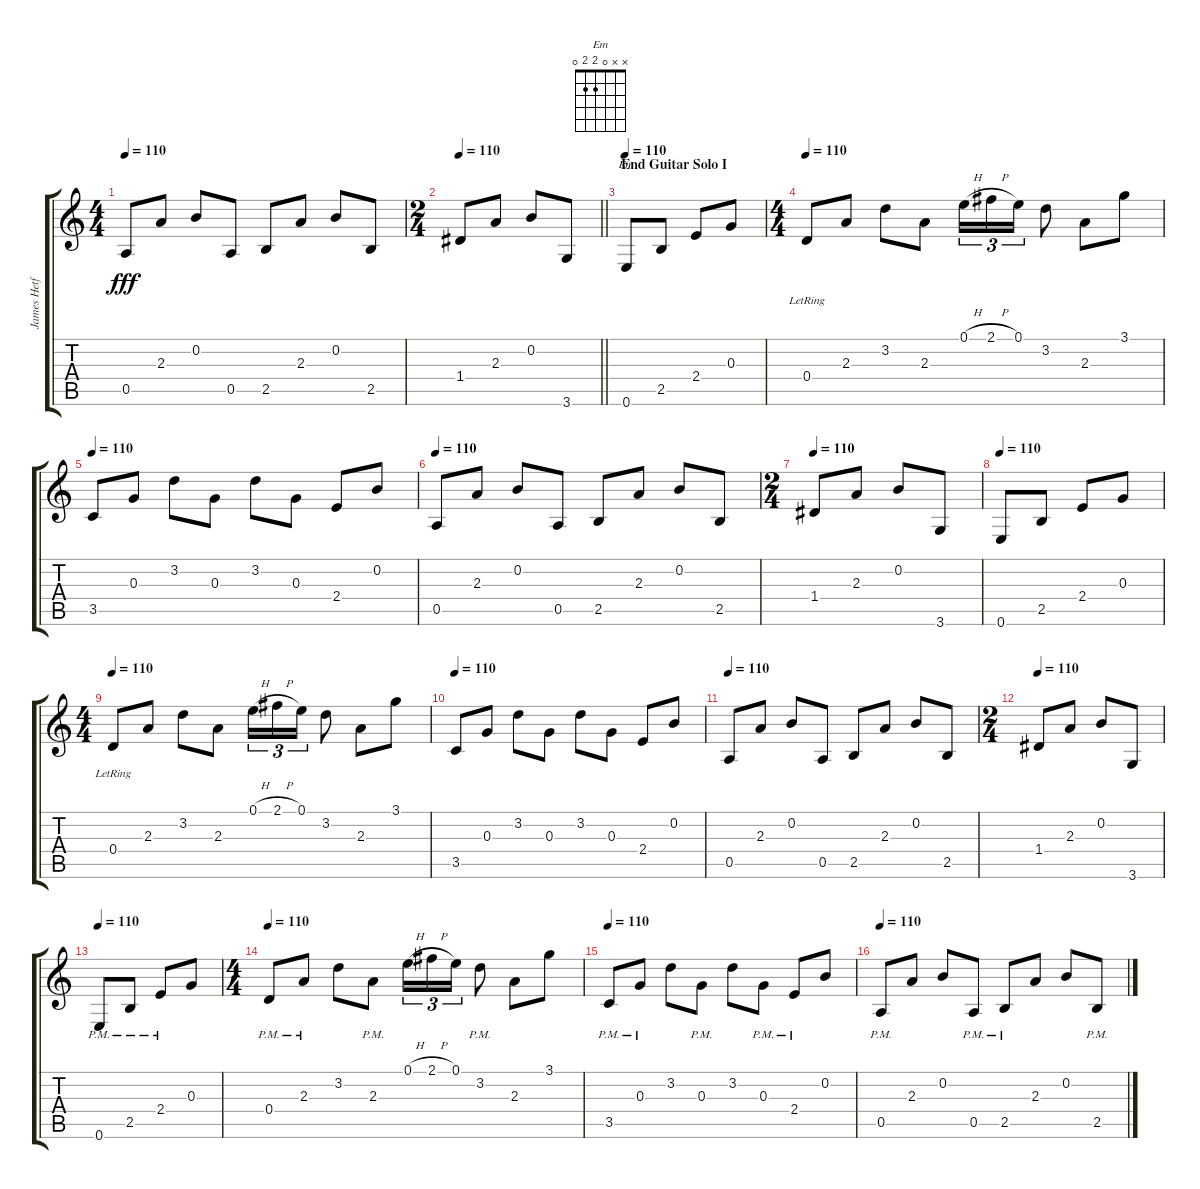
\track ("James Hetfield" "James Hetf") {instrument distortionguitar}
\staff {score tabs}
\tuning (E4 B3 G3 D3 A2 E2) {hide}
\chord ("Em" x x 0 2 2 0)
\ts (4 4)
\tempo 110
\clef g2
\ks c
0.5.8{dy fff} 2.3.8 0.2.8 0.5.8 2.5.8 2.3.8 0.2.8 2.5.8 |
\ts (2 4)
\tempo 110
\barLineRight lightlight
1.4.8 2.3.8 0.2.8 3.6.8 |
\section ("" "End Guitar Solo I")
\tempo 110
0.6.8{ch "Em" instrument electricguitarclean} 2.5.8 2.4.8 0.3.8 |
\ts (4 4)
\tempo 110
0.4{lr}.8 2.3.8 3.2.8 2.3.8 0.1{h}.16{tu (3 2)} 2.1{h}.16{tu (3 2)} 0.1.16{tu (3 2)} 3.2.8 2.3.8 3.1.8 |
\tempo 110
3.5.8 0.3.8 3.2.8 0.3.8 3.2.8 0.3.8 2.4.8 0.2.8 |
\tempo 110
0.5.8 2.3.8 0.2.8 0.5.8 2.5.8 2.3.8 0.2.8 2.5.8 |
\ts (2 4)
\tempo 110
1.4.8 2.3.8 0.2.8 3.6.8 |
\tempo 110
0.6.8{instrument electricguitarclean} 2.5.8 2.4.8 0.3.8 |
\ts (4 4)
\tempo 110
0.4{lr}.8 2.3.8 3.2.8 2.3.8 0.1{h}.16{tu (3 2)} 2.1{h}.16{tu (3 2)} 0.1.16{tu (3 2)} 3.2.8 2.3.8 3.1.8 |
\tempo 110
3.5.8 0.3.8 3.2.8 0.3.8 3.2.8 0.3.8 2.4.8 0.2.8 |
\tempo 110
0.5.8 2.3.8 0.2.8 0.5.8 2.5.8 2.3.8 0.2.8 2.5.8 |
\ts (2 4)
\tempo 110
1.4.8 2.3.8 0.2.8 3.6.8 |
\tempo 110
0.6{pm}.8{volume 11 instrument distortionguitar} 2.5{pm}.8 2.4{pm}.8 0.3.8 |
\ts (4 4)
\tempo 110
0.4{pm}.8 2.3{pm}.8 3.2.8 2.3{pm}.8 0.1{h}.16{tu (3 2)} 2.1{h}.16{tu (3 2)} 0.1.16{tu (3 2)} 3.2{pm}.8 2.3.8 3.1.8 |
\tempo 110
3.5{pm}.8 0.3{pm}.8 3.2.8 0.3{pm}.8 3.2.8 0.3{pm}.8 2.4{pm}.8 0.2.8 |
\tempo 110
0.5{pm}.8 2.3.8 0.2.8 0.5{pm}.8 2.5{pm}.8 2.3.8 0.2.8 2.5{pm}.8
